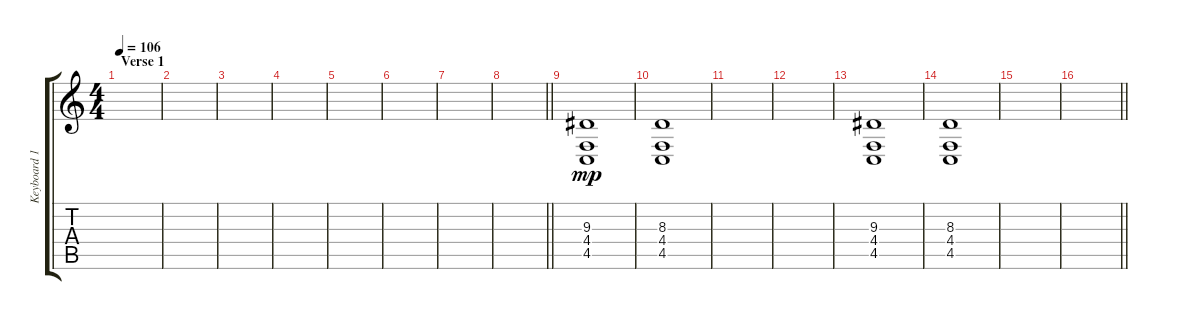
\track ("Keyboard 1" "Keyboard 1") {instrument synthstrings1}
\staff {score tabs}
\tuning (Eb4 Bb3 Gb3 Db3 Ab2 Eb2) {hide}
\ts (4 4)
\section ("" "Verse 1")
\tempo 106
\clef g2
\ks c
|
|
|
|
|
|
|
\barLineRight lightlight
|
\section ("" "")
(9.3 4.4 4.5).1{dy mp} |
(8.3 4.4 4.5).1 |
|
|
(9.3 4.4 4.5).1 |
(8.3 4.4 4.5).1 |
|
\barLineRight lightlight
